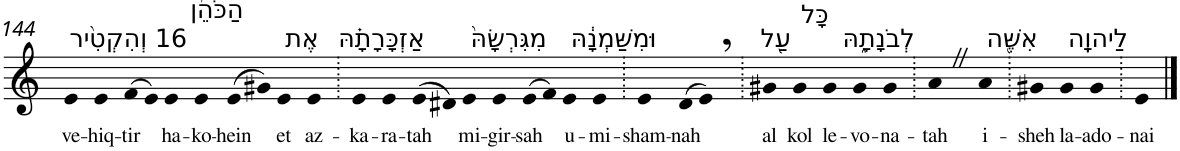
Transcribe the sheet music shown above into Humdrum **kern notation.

**kern	**text
*part1	*part1
*staff1	*staff1
*I"Piano	*
*I'Pno	*
!!LO:PB:g=z
*clefG2	*
*k[]	*
=144	=144
!LO:TX:a:t=16 וְהִקְטִ֨יר	!
!	!LO:LY:b
4e	ve-
!	!LO:LY:b
4e	-hiq-
!	!LO:LY:b
(>8f	-tir
8e)	.
!LO:TX:a:t=הַכֹּהֵ֜ן	!
!	!LO:LY:b
4e	ha-
!	!LO:LY:b
4e	-ko-
!	!LO:LY:b
(>8e	-hein
8g#X)	.
!LO:TX:a:t=אֶת	!
!	!LO:LY:b
4e	et
!LO:TX:a:t=אַזְכָּרָתָ֗הּ	!
!	!LO:LY:b
4e	az-
=145.	=145.
!	!LO:LY:b
4e	-ka-
!	!LO:LY:b
4e	-ra-
!	!LO:LY:b
(>8e	-tah
8d#X)	.
!LO:TX:a:t=מִגִּרְשָׂהּ֙	!
!	!LO:LY:b
4e	mi-
!	!LO:LY:b
4e	-gir-
!	!LO:LY:b
(>8e	-sah
8f)	.
!LO:TX:a:t=וּמִשַּׁמְנָ֔הּ	!
!	!LO:LY:b
4e	u-
!	!LO:LY:b
4e	-mi-
=146.	=146.
!	!LO:LY:b
4e	-sham-
!	!LO:LY:b
(>8d	-nah
8e,)	.
=147.	=147.
!LO:TX:a:t=עַ֖ל	!
!	!LO:LY:b
4g#X	al
!LO:TX:a:t=כָּל	!
!	!LO:LY:b
4g#	kol
!LO:TX:a:t=לְבֹנָתָ֑הּ	!
!	!LO:LY:b
4g#	le-
!	!LO:LY:b
4g#	-vo-
!	!LO:LY:b
4g#	-na-
=148.	=148.
!	!LO:LY:b
4aZ	-tah
!LO:TX:a:t=אִשֶּׁ֖ה	!
!	!LO:LY:b
4a	i-
=149.	=149.
!	!LO:LY:b
4g#X	-sheh
!LO:TX:a:t=לַיהוָֽה	!
!	!LO:LY:b
4g#	la-
!	!LO:LY:b
4g#	-ado-
=150.	=150.
!	!LO:LY:b
4e	-nai
==	==
*-	*-
